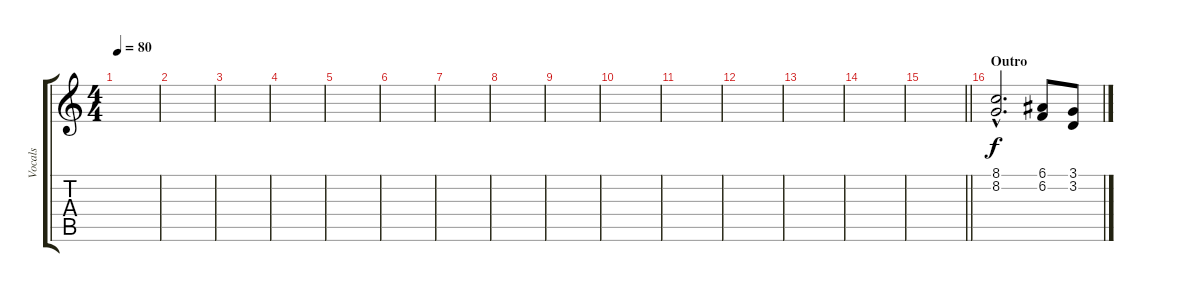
\track ("Vocals" "Vocals") {instrument lead6voice}
\staff {score tabs}
\tuning (E4 B3 G3 D3 A2 E2) {hide}
\ts (4 4)
\tempo 80
\clef g2
\ks c
|
|
|
|
|
|
|
|
|
|
|
|
|
|
\barLineRight lightlight
|
\section ("" "Outro")
(8.1{hac} 8.2{hac}).2{d} (6.1 6.2).8 (3.1 3.2).8
